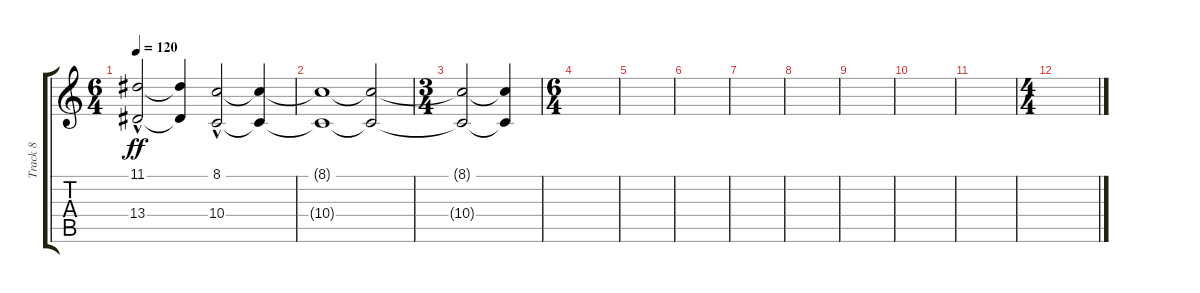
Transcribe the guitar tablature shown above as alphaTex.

\track ("Track 8" "Track 8") {instrument fx7echoes}
\staff {score tabs}
\tuning (E4 B3 G3 D3 A2 E2) {hide}
\ts (6 4)
\tempo 120
\clef g2
\ks c
(11.1{hac} 13.4{hac}).2{dy ff} (11.1{t} 13.4{t}).4 (8.1{hac} 10.4{hac}).2 (8.1{t} 10.4{t}).4 |
(8.1{t} 10.4{t}).1 (8.1{t} 10.4{t}).2 |
\ts (3 4)
(8.1{t} 10.4{t}).2 (8.1{t} 10.4{t}).4 |
\ts (6 4)
|
|
|
|
|
|
|
|
\ts (4 4)
